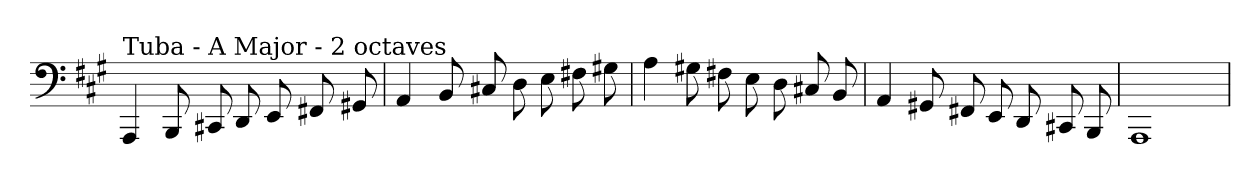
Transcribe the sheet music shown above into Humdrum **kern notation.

**kern
*part1
*staff1
*clefF4
*k[f#c#g#]
*A:
=
!LO:TX:a:t=Tuba - A Major - 2 octaves
4AAA
8BBB
8CC#X
8DD
8EE
8FF#X
8GG#X
=
4AA
8BB
8C#X
8D
8E
8F#X
8G#X
=
4A
8G#X
8F#X
8E
8D
8C#X
8BB
=
4AA
8GG#X
8FF#X
8EE
8DD
8CC#X
8BBB
=
1AAA
=
*-
